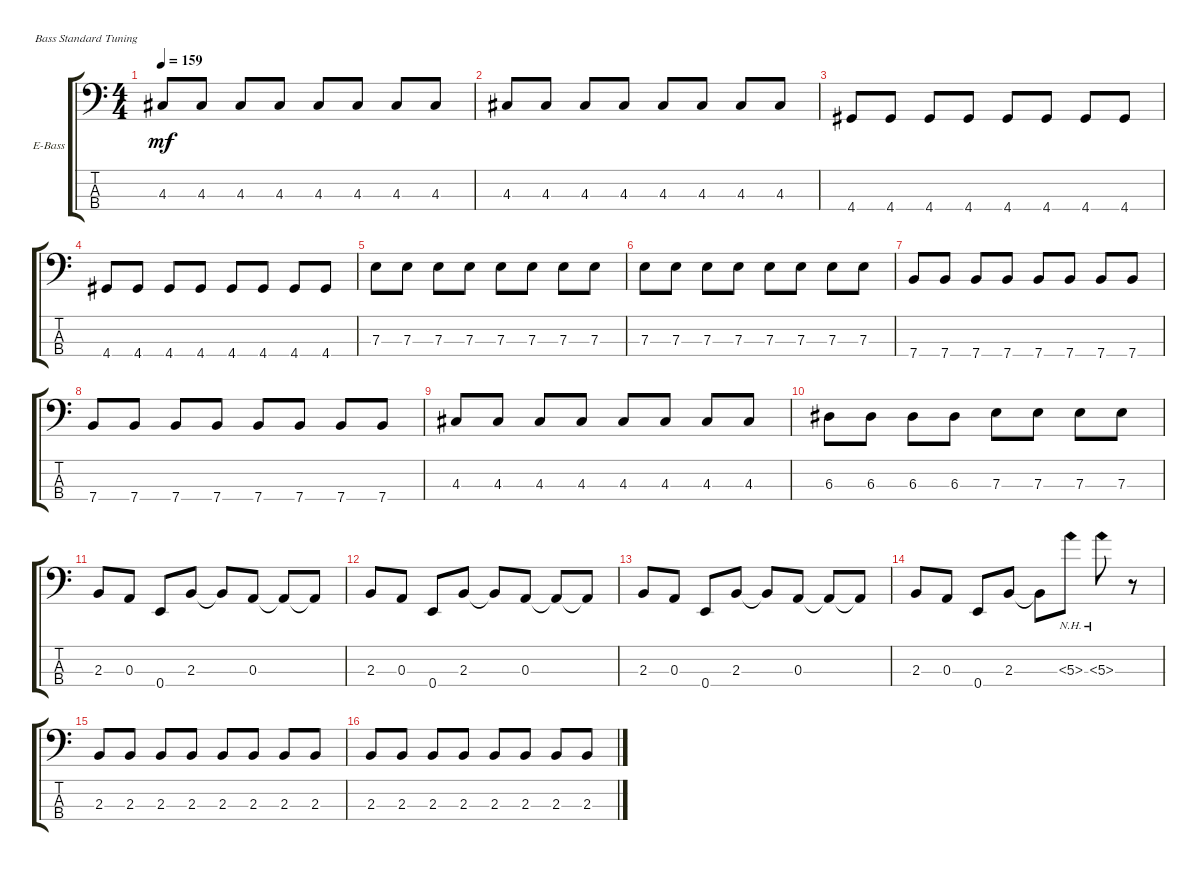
\defaultSystemsLayout 4
\bracketExtendMode groupsimilarinstruments
\firstSystemTrackNameOrientation horizontal
\otherSystemsTrackNameOrientation horizontal
\track ("Electric Bass" "E-Bass") {instrument electricbassfinger}
\staff {score tabs}
\tuning (G2 D2 A1 E1)
\ts (4 4)
\tempo 159
\clef f4
\ks c
4.3.8{dy mf} 4.3.8 4.3.8 4.3.8 4.3.8 4.3.8 4.3.8 4.3.8 |
4.3.8 4.3.8 4.3.8 4.3.8 4.3.8 4.3.8 4.3.8 4.3.8 |
4.4.8 4.4.8 4.4.8 4.4.8 4.4.8 4.4.8 4.4.8 4.4.8 |
4.4.8 4.4.8 4.4.8 4.4.8 4.4.8 4.4.8 4.4.8 4.4.8 |
7.3.8 7.3.8 7.3.8 7.3.8 7.3.8 7.3.8 7.3.8 7.3.8 |
7.3.8 7.3.8 7.3.8 7.3.8 7.3.8 7.3.8 7.3.8 7.3.8 |
7.4.8 7.4.8 7.4.8 7.4.8 7.4.8 7.4.8 7.4.8 7.4.8 |
7.4.8 7.4.8 7.4.8 7.4.8 7.4.8 7.4.8 7.4.8 7.4.8 |
4.3.8 4.3.8 4.3.8 4.3.8 4.3.8 4.3.8 4.3.8 4.3.8 |
6.3.8 6.3.8 6.3.8 6.3.8 7.3.8 7.3.8 7.3.8 7.3.8 |
2.3.8 0.3.8 0.4.8 2.3.8 2.3{t}.8 0.3.8 0.3{t}.8 0.3{t}.8 |
2.3.8 0.3.8 0.4.8 2.3.8 2.3{t}.8 0.3.8 0.3{t}.8 0.3{t}.8 |
2.3.8 0.3.8 0.4.8 2.3.8 2.3{t}.8 0.3.8 0.3{t}.8 0.3{t}.8 |
2.3.8 0.3.8 0.4.8 2.3.8 2.3{t}.8 5.3{nh}.8 5.3{nh}.8 r.8 |
2.3.8 2.3.8 2.3.8 2.3.8 2.3.8 2.3.8 2.3.8 2.3.8 |
2.3.8 2.3.8 2.3.8 2.3.8 2.3.8 2.3.8 2.3.8 2.3.8
